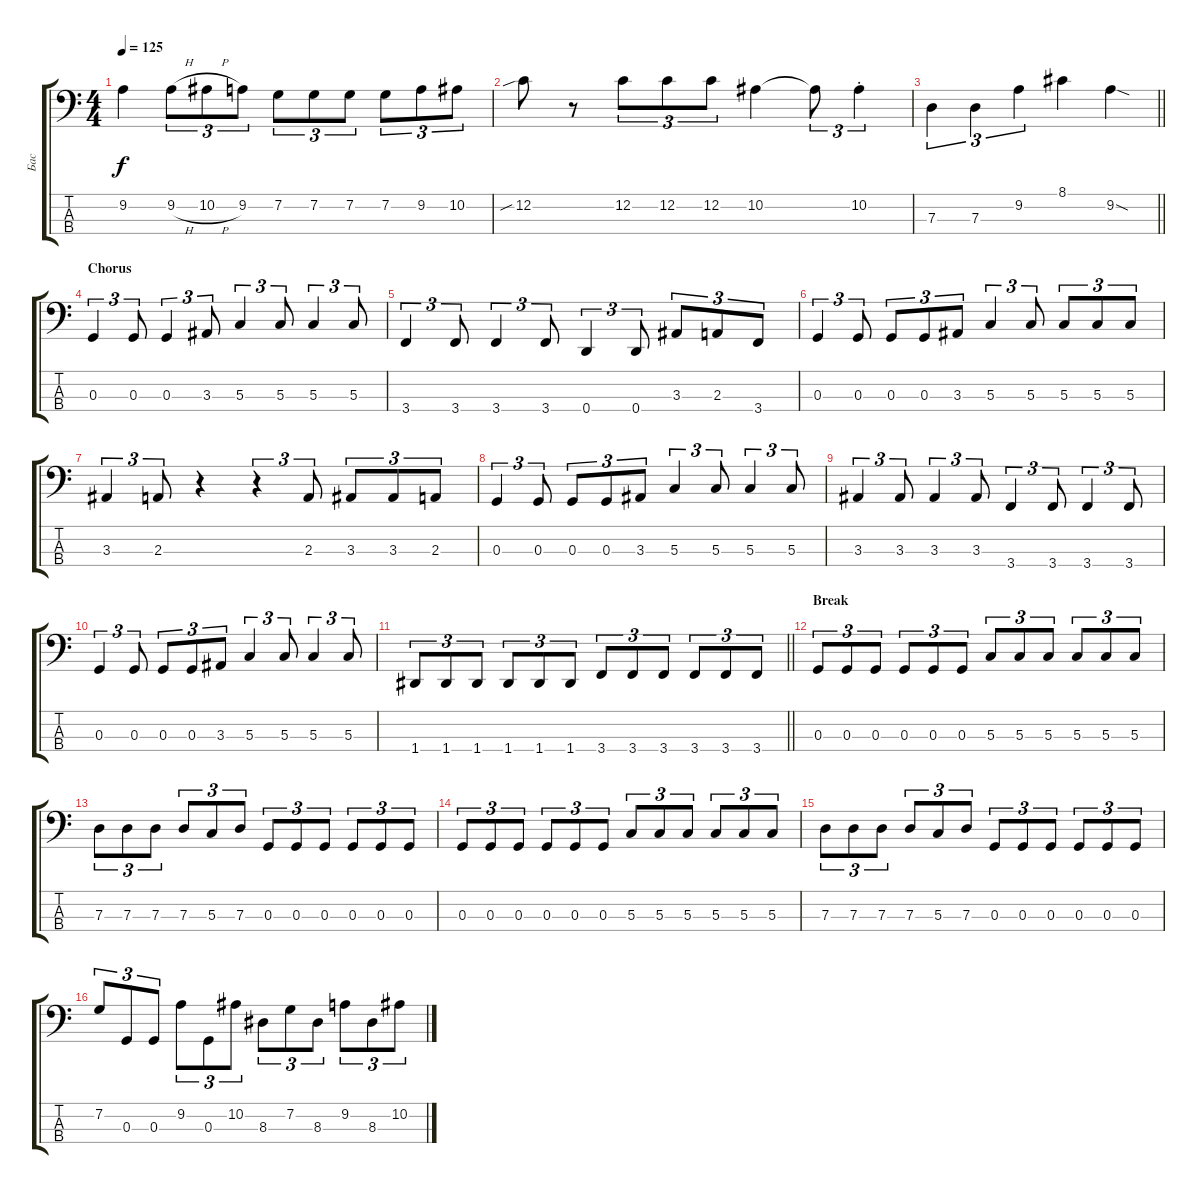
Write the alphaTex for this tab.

\track ("Бас" "Бас") {instrument electricbassfinger}
\staff {score tabs}
\tuning (F2 C2 G1 D1) {hide}
\ts (4 4)
\tempo 125
\clef f4
\ks c
9.2.4{dy f} 9.2{h}.8{tu (3 2)} 10.2{h}.8{tu (3 2)} 9.2.8{tu (3 2)} 7.2.8{tu (3 2)} 7.2.8{tu (3 2)} 7.2.8{tu (3 2)} 7.2.8{tu (3 2)} 9.2.8{tu (3 2)} 10.2.8{tu (3 2)} |
12.2{sib}.8 r.8 12.2.8{tu (3 2)} 12.2.8{tu (3 2)} 12.2.8{tu (3 2)} 10.2.4 10.2{t}.8{tu (3 2)} 10.2{st}.4{tu (3 2)} |
\barLineRight lightlight
7.3.4{tu (3 2)} 7.3.4{tu (3 2)} 9.2.4{tu (3 2)} 8.1.4 9.2{sod}.4 |
\section ("" "Chorus")
0.3.4{tu (3 2)} 0.3.8{tu (3 2)} 0.3.4{tu (3 2)} 3.3.8{tu (3 2)} 5.3.4{tu (3 2)} 5.3.8{tu (3 2)} 5.3.4{tu (3 2)} 5.3.8{tu (3 2)} |
3.4.4{tu (3 2)} 3.4.8{tu (3 2)} 3.4.4{tu (3 2)} 3.4.8{tu (3 2)} 0.4.4{tu (3 2)} 0.4.8{tu (3 2)} 3.3.8{tu (3 2)} 2.3.8{tu (3 2)} 3.4.8{tu (3 2)} |
0.3.4{tu (3 2)} 0.3.8{tu (3 2)} 0.3.8{tu (3 2)} 0.3.8{tu (3 2)} 3.3.8{tu (3 2)} 5.3.4{tu (3 2)} 5.3.8{tu (3 2)} 5.3.8{tu (3 2)} 5.3.8{tu (3 2)} 5.3.8{tu (3 2)} |
3.3.4{tu (3 2)} 2.3.8{tu (3 2)} r.4 r.4{tu (3 2)} 2.3.8{tu (3 2)} 3.3.8{tu (3 2)} 3.3.8{tu (3 2)} 2.3.8{tu (3 2)} |
0.3.4{tu (3 2)} 0.3.8{tu (3 2)} 0.3.8{tu (3 2)} 0.3.8{tu (3 2)} 3.3.8{tu (3 2)} 5.3.4{tu (3 2)} 5.3.8{tu (3 2)} 5.3.4{tu (3 2)} 5.3.8{tu (3 2)} |
3.3.4{tu (3 2)} 3.3.8{tu (3 2)} 3.3.4{tu (3 2)} 3.3.8{tu (3 2)} 3.4.4{tu (3 2)} 3.4.8{tu (3 2)} 3.4.4{tu (3 2)} 3.4.8{tu (3 2)} |
0.3.4{tu (3 2)} 0.3.8{tu (3 2)} 0.3.8{tu (3 2)} 0.3.8{tu (3 2)} 3.3.8{tu (3 2)} 5.3.4{tu (3 2)} 5.3.8{tu (3 2)} 5.3.4{tu (3 2)} 5.3.8{tu (3 2)} |
\barLineRight lightlight
1.4.8{tu (3 2)} 1.4.8{tu (3 2)} 1.4.8{tu (3 2)} 1.4.8{tu (3 2)} 1.4.8{tu (3 2)} 1.4.8{tu (3 2)} 3.4.8{tu (3 2)} 3.4.8{tu (3 2)} 3.4.8{tu (3 2)} 3.4.8{tu (3 2)} 3.4.8{tu (3 2)} 3.4.8{tu (3 2)} |
\section ("" "Break")
0.3.8{tu (3 2)} 0.3.8{tu (3 2)} 0.3.8{tu (3 2)} 0.3.8{tu (3 2)} 0.3.8{tu (3 2)} 0.3.8{tu (3 2)} 5.3.8{tu (3 2)} 5.3.8{tu (3 2)} 5.3.8{tu (3 2)} 5.3.8{tu (3 2)} 5.3.8{tu (3 2)} 5.3.8{tu (3 2)} |
7.3.8{tu (3 2)} 7.3.8{tu (3 2)} 7.3.8{tu (3 2)} 7.3.8{tu (3 2)} 5.3.8{tu (3 2)} 7.3.8{tu (3 2)} 0.3.8{tu (3 2)} 0.3.8{tu (3 2)} 0.3.8{tu (3 2)} 0.3.8{tu (3 2)} 0.3.8{tu (3 2)} 0.3.8{tu (3 2)} |
0.3.8{tu (3 2)} 0.3.8{tu (3 2)} 0.3.8{tu (3 2)} 0.3.8{tu (3 2)} 0.3.8{tu (3 2)} 0.3.8{tu (3 2)} 5.3.8{tu (3 2)} 5.3.8{tu (3 2)} 5.3.8{tu (3 2)} 5.3.8{tu (3 2)} 5.3.8{tu (3 2)} 5.3.8{tu (3 2)} |
7.3.8{tu (3 2)} 7.3.8{tu (3 2)} 7.3.8{tu (3 2)} 7.3.8{tu (3 2)} 5.3.8{tu (3 2)} 7.3.8{tu (3 2)} 0.3.8{tu (3 2)} 0.3.8{tu (3 2)} 0.3.8{tu (3 2)} 0.3.8{tu (3 2)} 0.3.8{tu (3 2)} 0.3.8{tu (3 2)} |
7.2.8{tu (3 2)} 0.3.8{tu (3 2)} 0.3.8{tu (3 2)} 9.2.8{tu (3 2)} 0.3.8{tu (3 2)} 10.2.8{tu (3 2)} 8.3.8{tu (3 2)} 7.2.8{tu (3 2)} 8.3.8{tu (3 2)} 9.2.8{tu (3 2)} 8.3.8{tu (3 2)} 10.2.8{tu (3 2)}
